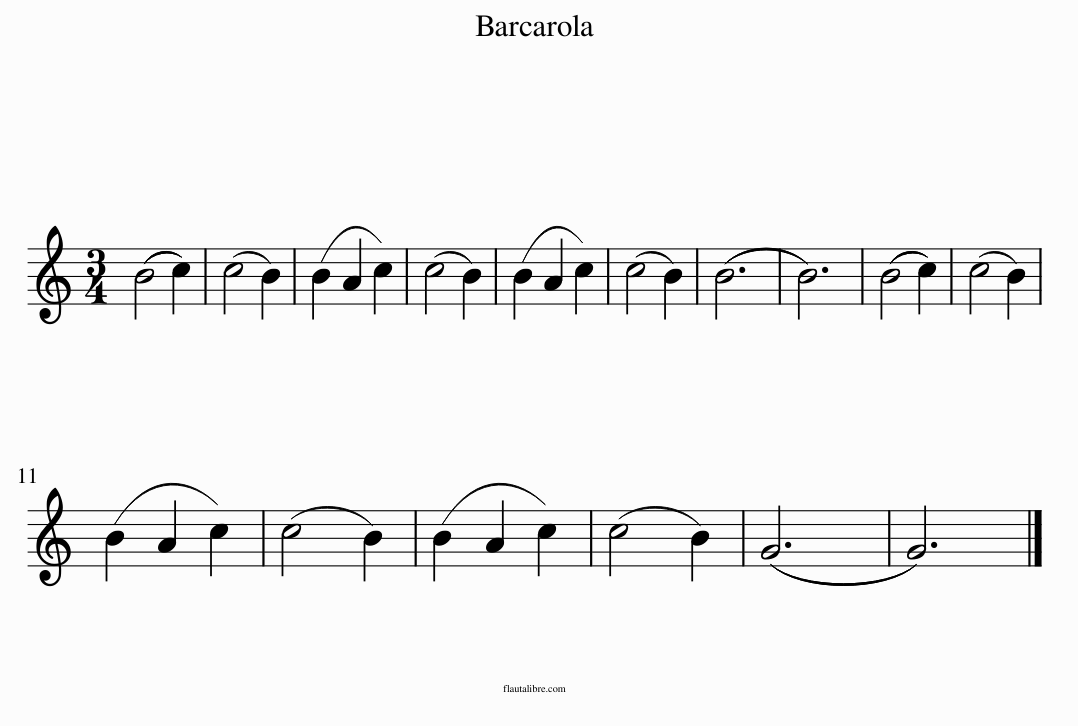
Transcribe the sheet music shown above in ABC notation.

X:1
L:1/8
M:3/4
I:linebreak $
K:C
V:1 treble
V:1
 ((B4 c2)) | (c4 B2) | (B2 A2 c2) | (c4 B2) | (B2 A2 c2) | %5
 (c4 B2) | ((B6 | B6)) | ((B4 c2)) | (c4 B2) |$ %10
 (B2 A2 c2) | (c4 B2) | (B2 A2 c2) | (c4 B2) | ((G6 | %15
 G6)) |] %16
